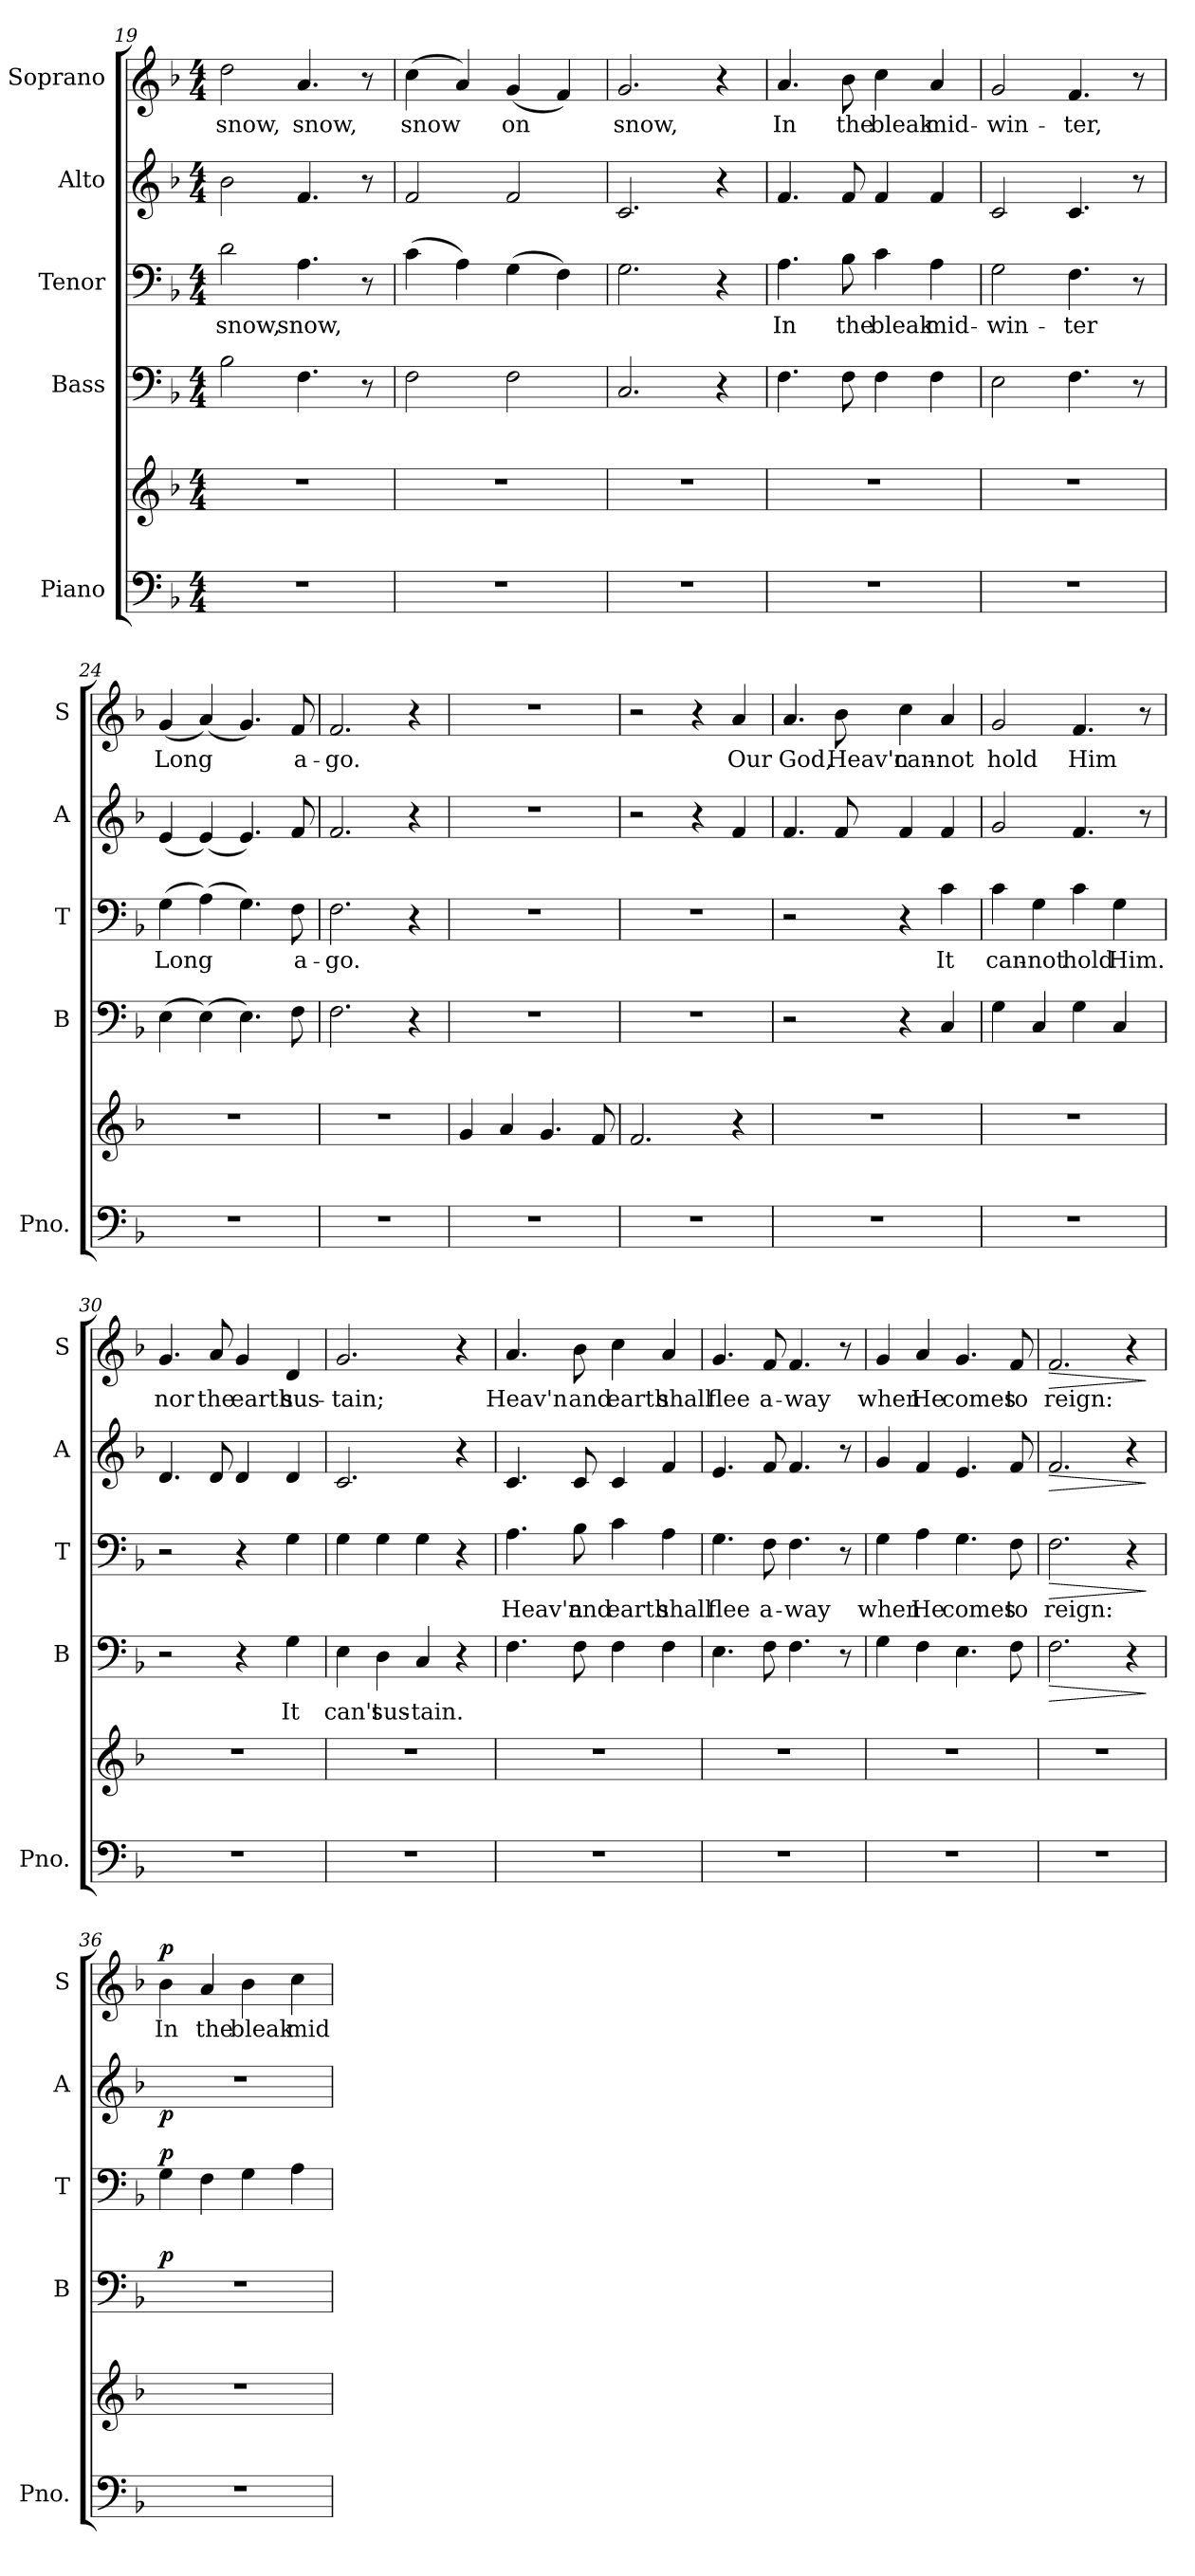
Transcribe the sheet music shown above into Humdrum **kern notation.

**kern	**kern	**kern	**text	**dynam	**kern	**text	**dynam	**kern	**dynam	**kern	**text	**dynam
*part5	*part5	*part4	*part4	*part4	*part3	*part3	*part3	*part2	*part2	*part1	*part1	*part1
*staff6	*staff5	*staff4	*staff4	*staff4	*staff3	*staff3	*staff3	*staff2	*staff2	*staff1	*staff1	*staff1
*I"Piano	*	*I"Bass	*	*	*I"Tenor	*	*	*I"Alto	*	*I"Soprano	*	*
*I'Pno.	*	*I'B	*	*	*I'T	*	*	*I'A	*	*I'S	*	*
*clefF4	*clefG2	*clefF4	*	*	*clefF4	*	*	*clefG2	*	*clefG2	*	*
*k[b-]	*k[b-]	*k[b-]	*	*	*k[b-]	*	*	*k[b-]	*	*k[b-]	*	*
*F:	*F:	*F:	*	*	*F:	*	*	*F:	*	*F:	*	*
*M4/4	*M4/4	*M4/4	*	*	*M4/4	*	*	*M4/4	*	*M4/4	*	*
=19	=19	=19	=19	=19	=19	=19	=19	=19	=19	=19	=19	=19
1r	1r	2B-\	.	.	2d\	snow,	.	2b-\	.	2dd\	snow,	.
.	.	4.F\	.	.	4.A\	snow,	.	4.f/	.	4.a/	snow,	.
.	.	8r	.	.	8r	.	.	8r	.	8r	.	.
=20	=20	=20	=20	=20	=20	=20	=20	=20	=20	=20	=20	=20
1r	1r	2F\	.	.	(4c\	.	.	2f/	.	(4cc\	snow	.
.	.	.	.	.	4A\)	.	.	.	.	4a/)	.	.
.	.	2F\	.	.	(4G\	.	.	2f/	.	(4g/	on	.
.	.	.	.	.	4F\)	.	.	.	.	4f/)	.	.
=21	=21	=21	=21	=21	=21	=21	=21	=21	=21	=21	=21	=21
1r	1r	2.C/	.	.	2.G\	.	.	2.c/	.	2.g/	snow,	.
.	.	4r	.	.	4r	.	.	4r	.	4r	.	.
=22	=22	=22	=22	=22	=22	=22	=22	=22	=22	=22	=22	=22
1r	1r	4.F\	.	.	4.A\	In	.	4.f/	.	4.a/	In	.
.	.	8F\	.	.	8B-\	the	.	8f/	.	8b-\	the	.
.	.	4F\	.	.	4c\	bleak	.	4f/	.	4cc\	bleak	.
.	.	4F\	.	.	4A\	mid-	.	4f/	.	4a/	mid-	.
!!LO:LB:g=z
=23	=23	=23	=23	=23	=23	=23	=23	=23	=23	=23	=23	=23
1r	1r	2E\	.	.	2G\	-win-	.	2c/	.	2g/	-win-	.
.	.	4.F\	.	.	4.F\	-ter	.	4.c/	.	4.f/	-ter,	.
.	.	8r	.	.	8r	.	.	8r	.	8r	.	.
=24	=24	=24	=24	=24	=24	=24	=24	=24	=24	=24	=24	=24
1r	1r	(4E\	.	.	(4G\	Long	.	(4e/	.	(4g/	Long	.
.	.	(4E\)	.	.	(4A\)	.	.	(4e/)	.	(4a/)	.	.
.	.	4.E\)	.	.	4.G\)	.	.	4.e/)	.	4.g/)	.	.
.	.	8F\	.	.	8F\	a-	.	8f/	.	8f/	a-	.
=25	=25	=25	=25	=25	=25	=25	=25	=25	=25	=25	=25	=25
1r	1r	2.F\	.	.	2.F\	-go.	.	2.f/	.	2.f/	-go.	.
.	.	4r	.	.	4r	.	.	4r	.	4r	.	.
=26	=26	=26	=26	=26	=26	=26	=26	=26	=26	=26	=26	=26
1r	4g/	1r	.	.	1r	.	.	1r	.	1r	.	.
.	4a/	.	.	.	.	.	.	.	.	.	.	.
.	4.g/	.	.	.	.	.	.	.	.	.	.	.
.	8f/	.	.	.	.	.	.	.	.	.	.	.
=27	=27	=27	=27	=27	=27	=27	=27	=27	=27	=27	=27	=27
1r	2.f/	1r	.	.	1r	.	.	2r	.	2r	.	.
.	.	.	.	.	.	.	.	4r	.	4r	.	.
.	4r	.	.	.	.	.	.	4f/	.	4a/	Our	.
=28	=28	=28	=28	=28	=28	=28	=28	=28	=28	=28	=28	=28
1r	1r	2r	.	.	2r	.	.	4.f/	.	4.a/	God,	.
.	.	.	.	.	.	.	.	8f/	.	8b-\	Heav'n	.
.	.	4r	.	.	4r	.	.	4f/	.	4cc\	can-	.
.	.	4C/	.	.	4c\	It	.	4f/	.	4a/	-not	.
!!LO:PB:g=z
=29	=29	=29	=29	=29	=29	=29	=29	=29	=29	=29	=29	=29
1r	1r	4G\	.	.	4c\	can-	.	2g/	.	2g/	hold	.
.	.	4C/	.	.	4G\	-not	.	.	.	.	.	.
.	.	4G\	.	.	4c\	hold	.	4.f/	.	4.f/	Him	.
.	.	4C/	.	.	4G\	Him.	.	.	.	.	.	.
.	.	.	.	.	.	.	.	8r	.	8r	.	.
=30	=30	=30	=30	=30	=30	=30	=30	=30	=30	=30	=30	=30
1r	1r	2r	.	.	2r	.	.	4.d/	.	4.g/	nor	.
.	.	.	.	.	.	.	.	8d/	.	8a/	the	.
.	.	4r	.	.	4r	.	.	4d/	.	4g/	earth	.
.	.	4G\	It	.	4G\	.	.	4d/	.	4d/	sus-	.
=31	=31	=31	=31	=31	=31	=31	=31	=31	=31	=31	=31	=31
1r	1r	4E\	can't	.	4G\	.	.	2.c/	.	2.g/	-tain;	.
.	.	4D\	sus-	.	4G\	.	.	.	.	.	.	.
.	.	4C/	-tain.	.	4G\	.	.	.	.	.	.	.
.	.	4r	.	.	4r	.	.	4r	.	4r	.	.
=32	=32	=32	=32	=32	=32	=32	=32	=32	=32	=32	=32	=32
1r	1r	4.F\	.	.	4.A\	Heav'n	.	4.c/	.	4.a/	Heav'n	.
.	.	8F\	.	.	8B-\	and	.	8c/	.	8b-\	and	.
.	.	4F\	.	.	4c\	earth	.	4c/	.	4cc\	earth	.
.	.	4F\	.	.	4A\	shall	.	4f/	.	4a/	shall	.
!!LO:LB:g=z
=33	=33	=33	=33	=33	=33	=33	=33	=33	=33	=33	=33	=33
1r	1r	4.E\	.	.	4.G\	flee	.	4.e/	.	4.g/	flee	.
.	.	8F\	.	.	8F\	a-	.	8f/	.	8f/	a-	.
.	.	4.F\	.	.	4.F\	-way	.	4.f/	.	4.f/	-way	.
.	.	8r	.	.	8r	.	.	8r	.	8r	.	.
=34	=34	=34	=34	=34	=34	=34	=34	=34	=34	=34	=34	=34
1r	1r	4G\	.	.	4G\	when	.	4g/	.	4g/	when	.
.	.	4F\	.	.	4A\	He	.	4f/	.	4a/	He	.
.	.	4.E\	.	.	4.G\	comes	.	4.e/	.	4.g/	comes	.
.	.	8F\	.	.	8F\	to	.	8f/	.	8f/	to	.
=35	=35	=35	=35	=35	=35	=35	=35	=35	=35	=35	=35	=35
!	!	!	!	!LO:HP:b	!	!	!LO:HP:b	!	!LO:HP:b	!	!	!LO:HP:b
1r	1r	2.F\	.	>	2.F\	reign:	>	2.f/	>	2.f/	reign:	>
.	.	4r	.	.	4r	.	.	4r	.	4r	.	.
.	.	.	.	]	.	.	]	.	]	.	.	]
=36	=36	=36	=36	=36	=36	=36	=36	=36	=36	=36	=36	=36
!	!	!	!	!LO:DY:b	!	!	!LO:DY:b	!	!LO:DY:b	!	!	!LO:DY:b
1r	1r	1r	.	p	4G\	.	p	1r	p	4b-\	In	p
.	.	.	.	.	4F\	.	.	.	.	4a/	the	.
.	.	.	.	.	4G\	.	.	.	.	4b-\	bleak	.
.	.	.	.	.	4A\	.	.	.	.	4cc\	mid-	.
=	=	=	=	=	=	=	=	=	=	=	=	=
*-	*-	*-	*-	*-	*-	*-	*-	*-	*-	*-	*-	*-
